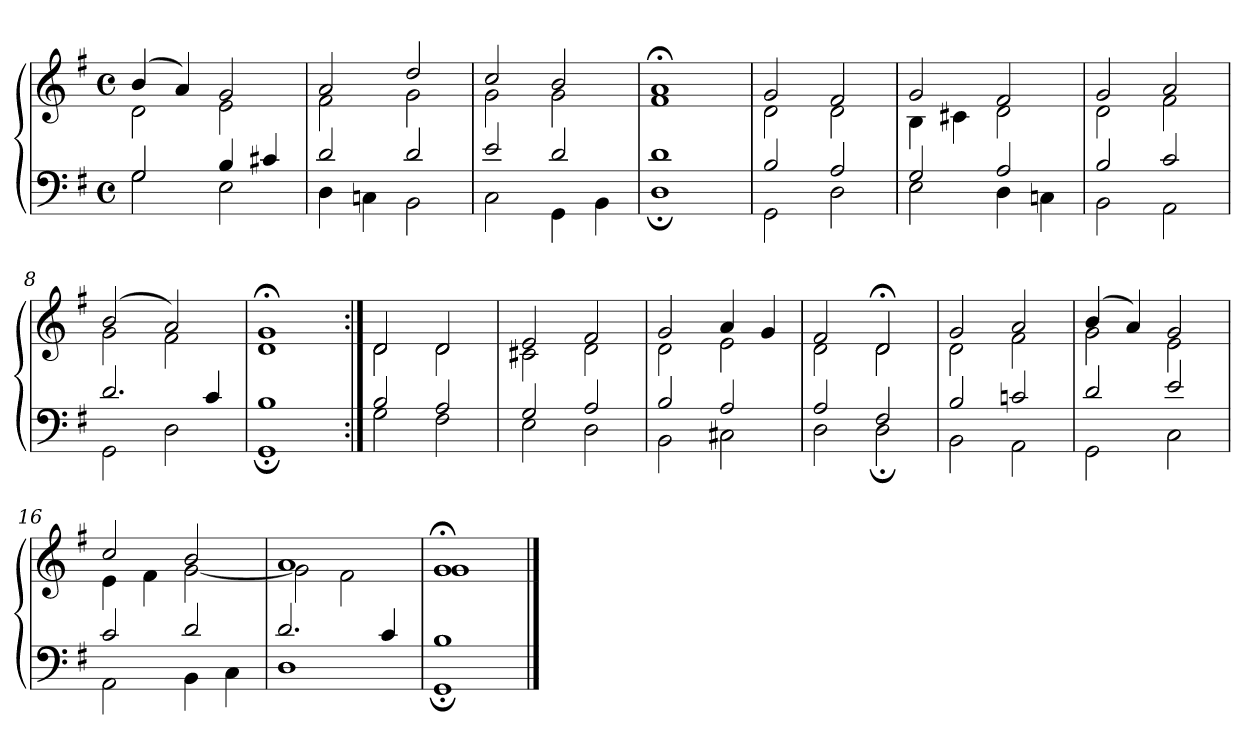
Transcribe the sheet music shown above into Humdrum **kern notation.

**kern	**kern
*part1	*part1
*staff2	*staff1
*clefF4	*clefG2
*k[f#]	*k[f#]
*M4/4	*M4/4
*met(c)	*met(c)
=1	=1
*^	*^
2G	2G	(4b	2d
.	.	4a)	.
4B	2E	2g	2e
4c#X	.	.	.
=2	=2	=2	=2
2d	4D	2a	2f#
.	4Cn	.	.
2d	2BB	2dd	2g
=3	=3	=3	=3
2e	2C	2cc	2g
2d	4GG	2b	2g
.	4BB	.	.
=4	=4	=4	=4
1d	1D;	1a;<	1f#
=5	=5	=5	=5
2B	2GG	2g	2d
2A	2D	2f#	2d
=6	=6	=6	=6
2G	2E	2g	4B
.	.	.	4c#X
2A	4D	2f#	2d
.	4Cn	.	.
!!LO:LB:g=z	!!
=7	=7	=7	=7
2B	2BB	2g	2d
2c	2AA	2a	2f#
=8	=8	=8	=8
2.d	2GG	(2b	2g
.	2D	2a)	2f#
4c	.	.	.
=9	=9	=9	=9
1B	1GG;	1g;<	1d
=10:|!	=10:|!	=10:|!	=10:|!
2B	2G	2d	2d
2A	2F#	2d	2d
=11	=11	=11	=11
2G	2E	2e	2c#X
2A	2D	2f#	2d
=12	=12	=12	=12
2B	2BB	2g	2d
2A	2C#X	4a	2e
.	.	4g	.
!!LO:LB:g=z	!!
=13	=13	=13	=13
2A	2D	2f#	2d
2F#	2D;	2d;<	2d
=14	=14	=14	=14
2B	2BB	2g	2d
2cn	2AA	2a	2f#
=15	=15	=15	=15
2d	2GG	(4b	2g
.	.	4a)	.
2e	2C	2g	2e
=16	=16	=16	=16
2c	2AA	2cc	4e
.	.	.	4f#
2d	4BB	2b	[2g
.	4C	.	.
=17	=17	=17	=17
2.d	1D	1a	2g]
.	.	.	2f#
4c	.	.	.
=18	=18	=18	=18
1B	1GG;	1g;<	1g
*v	*v	*	*
*	*v	*v
==	==
*-	*-
